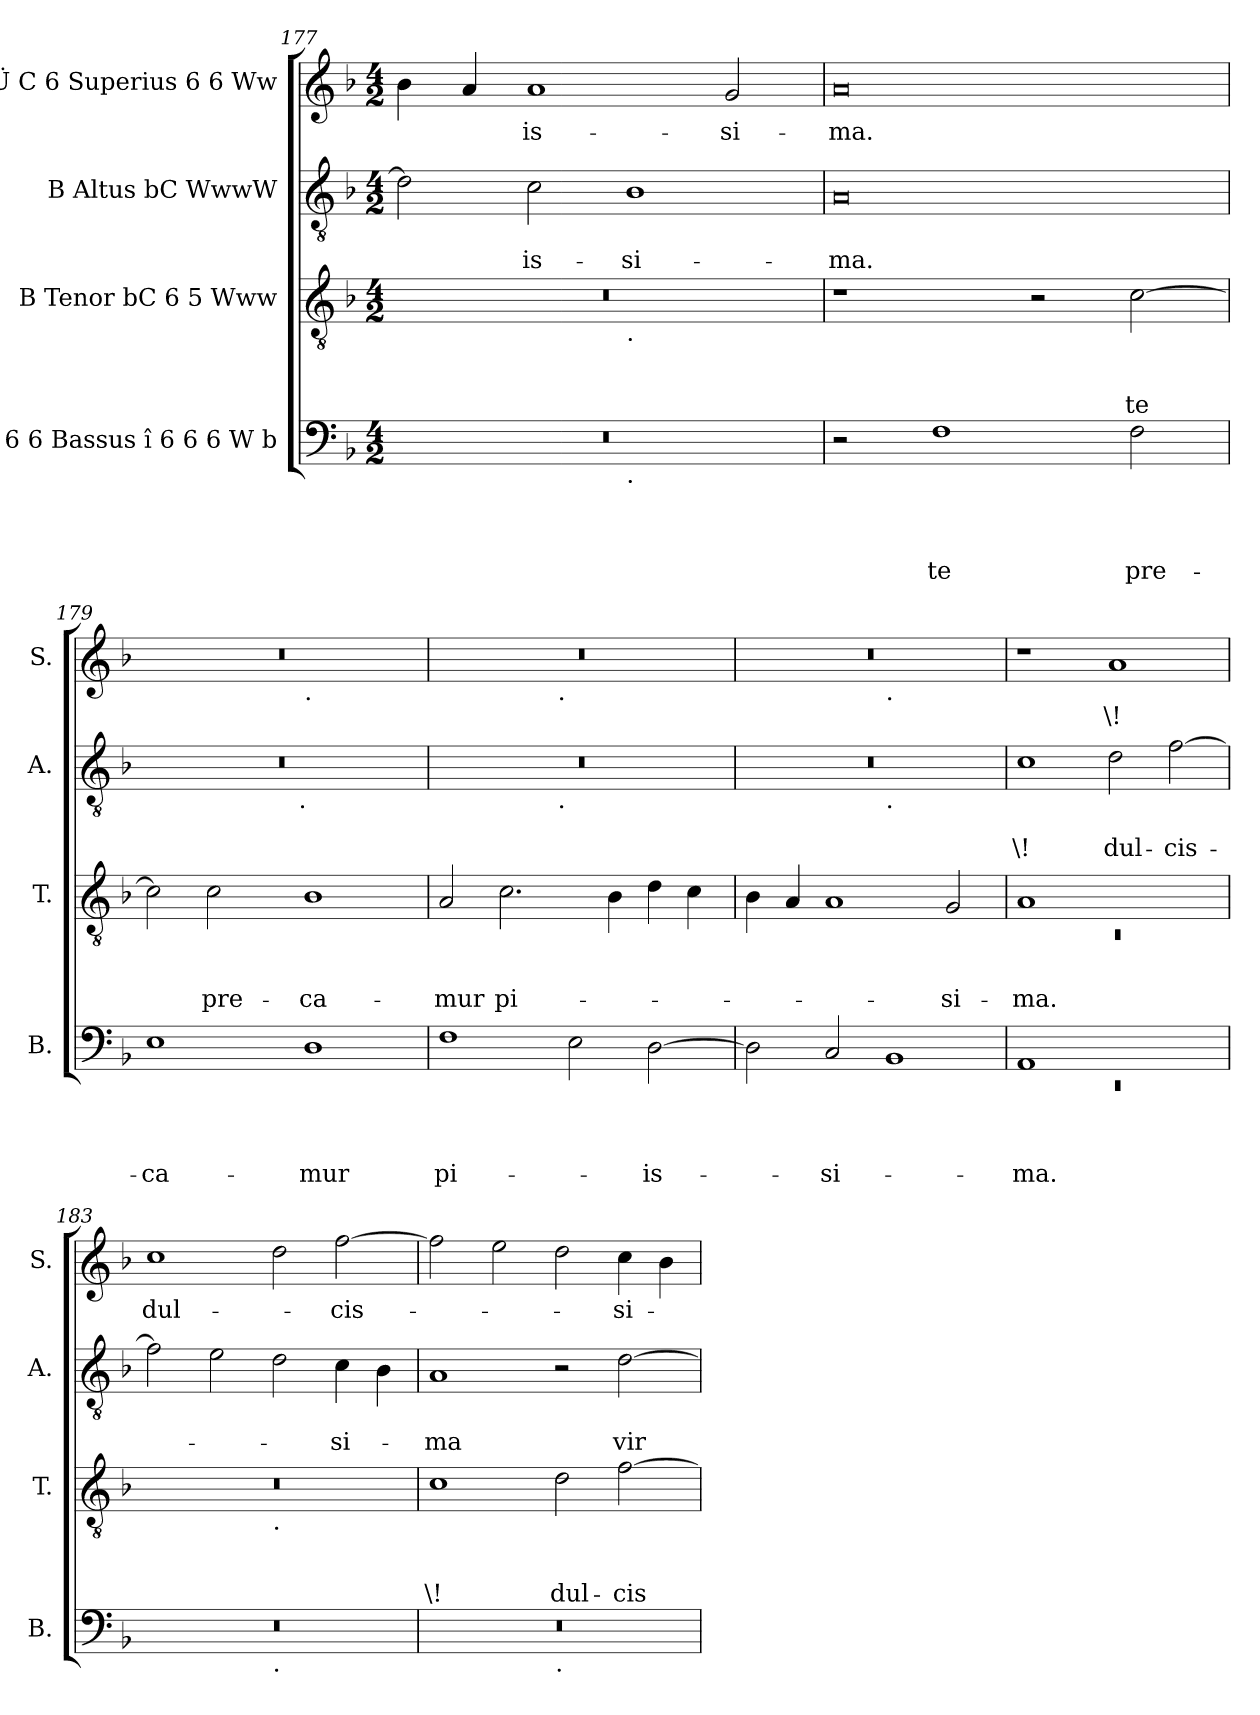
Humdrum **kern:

**kern	**text	**text	**text	**text	**kern	**text	**text	**text	**kern	**text	**text	**kern	**text
*part4	*part4	*part4	*part4	*part4	*part3	*part3	*part3	*part3	*part2	*part2	*part2	*part1	*part1
*staff4	*staff4	*staff4	*staff4	*staff4	*staff3	*staff3	*staff3	*staff3	*staff2	*staff2	*staff2	*staff1	*staff1
*I"C 6 6 Bassus î 6 6 6 W b	*	*	*	*	*I"B Tenor bC 6 5 Www	*	*	*	*I"B Altus bC WwwW	*	*	*I"b Ü C 6 Superius 6 6 Ww	*
*I'B.	*	*	*	*	*I'T.	*	*	*	*I'A.	*	*	*I'S.	*
*clefF4	*	*	*	*	*clefGv2	*	*	*	*clefGv2	*	*	*clefG2	*
*k[b-]	*	*	*	*	*k[b-]	*	*	*	*k[b-]	*	*	*k[b-]	*
*F:	*	*	*	*	*F:	*	*	*	*F:	*	*	*F:	*
*M4/2	*	*	*	*	*M4/2	*	*	*	*M4/2	*	*	*M4/2	*
=177	=177	=177	=177	=177	=177	=177	=177	=177	=177	=177	=177	=177	=177
*^	*	*	*	*	*^	*	*	*	*	*	*	*	*
0r	1ryy	.	.	.	.	0r	1ryy	.	.	.	2d\]	.	.	4b-\	.
.	.	.	.	.	.	.	.	.	.	.	.	.	.	4a/	.
!	!	!	!	!	!	!	!	!	!	!	!	!	!LO:LY:b	!	!LO:LY:b
.	.	.	.	.	.	.	.	.	.	.	2c\	.	-is-	1a	-is-
!	!	!	!	!	!	!	!LO:TX:b:t=.	!	!	!	!	!	!	!	!
!	!LO:TX:b:t=.	!	!	!	!	!	!	!	!	!	!	!	!	!	!
!	!	!	!	!	!	!	!	!	!	!	!	!	!LO:LY:b	!	!
.	1ryy	.	.	.	.	.	1ryy	.	.	.	1B-	.	-si-	.	.
!	!	!	!	!	!	!	!	!	!	!	!	!	!	!	!LO:LY:b
.	.	.	.	.	.	.	.	.	.	.	.	.	.	2g/	-si-
=178	=178	=178	=178	=178	=178	=178	=178	=178	=178	=178	=178	=178	=178	=178	=178
!	!	!	!	!	!	!	!	!	!	!	!	!	!LO:LY:b	!	!LO:LY:b
*v	*v	*	*	*	*	*	*	*	*	*	*	*	*	*	*
*	*	*	*	*	*v	*v	*	*	*	*	*	*	*	*
2r	.	.	.	.	1r	.	.	.	0A	.	-ma.	0a	-ma.
!	!	!	!	!LO:LY:b	!	!	!	!	!	!	!	!	!
1F	.	.	.	te	.	.	.	.	.	.	.	.	.
.	.	.	.	.	2r	.	.	.	.	.	.	.	.
!	!	!	!	!LO:LY:b	!	!	!	!LO:LY:b	!	!	!	!	!
2F\	.	.	.	pre-	[>2c\	.	.	te	.	.	.	.	.
=179	=179	=179	=179	=179	=179	=179	=179	=179	=179	=179	=179	=179	=179
!	!	!	!	!LO:LY:b	!	!	!	!	!	!	!	!	!
*	*	*	*	*	*	*	*	*	*^	*	*	*^	*
1E	.	.	.	-ca-	2c\]	.	.	.	0r	3%2ryy	.	.	0r	1ryy	.
!	!	!	!	!	!	!	!	!LO:LY:b	!	!	!	!	!	!	!
.	.	.	.	.	2c\	.	.	pre-	.	.	.	.	.	.	.
.	.	.	.	.	.	.	.	.	.	6ryy	.	.	.	.	.
.	.	.	.	.	.	.	.	.	.	12...ryy	.	.	.	.	.
!	!	!	!	!	!	!	!	!	!	!LO:TX:b:t=.	!	!	!	!	!
.	.	.	.	.	.	.	.	.	.	3%2ryy	.	.	.	.	.
!	!	!	!	!	!	!	!	!	!	!	!	!	!	!LO:TX:b:t=.	!
!	!	!	!	!LO:LY:b	!	!	!	!LO:LY:b	!	!	!	!	!	!	!
1D	.	.	.	-mur	1B-	.	.	-ca-	.	.	.	.	.	1ryy	.
.	.	.	.	.	.	.	.	.	.	3ryy	.	.	.	.	.
.	.	.	.	.	.	.	.	.	.	96ryy	.	.	.	.	.
=180	=180	=180	=180	=180	=180	=180	=180	=180	=180	=180	=180	=180	=180	=180	=180
!	!	!	!	!LO:LY:b	!	!	!	!LO:LY:b	!	!	!	!	!	!	!
1F	.	.	.	pi-	2A/	.	.	-mur	0r	2ryy	.	.	0r	2ryy	.
!	!	!	!	!	!	!	!	!LO:LY:b	!	!	!	!	!	!	!
.	.	.	.	.	2.c\	.	.	pi-	.	4...ryy	.	.	.	4...ryy	.
!	!	!	!	!	!	!	!	!	!	!	!	!	!	!LO:TX:b:t=.	!
!	!	!	!	!	!	!	!	!	!	!LO:TX:b:t=.	!	!	!	!	!
.	.	.	.	.	.	.	.	.	.	1ryy	.	.	.	1ryy	.
2E\	.	.	.	.	.	.	.	.	.	.	.	.	.	.	.
.	.	.	.	.	4B-\	.	.	.	.	.	.	.	.	.	.
!	!	!	!	!LO:LY:b	!	!	!	!	!	!	!	!	!	!	!
[>2D\	.	.	.	-is-	4d\	.	.	.	.	.	.	.	.	.	.
.	.	.	.	.	4c\	.	.	.	.	.	.	.	.	.	.
.	.	.	.	.	.	.	.	.	.	32ryy	.	.	.	32ryy	.
!!LO:PB:g=z	!!
=181	=181	=181	=181	=181	=181	=181	=181	=181	=181	=181	=181	=181	=181	=181	=181
2D\]	.	.	.	.	4B-\	.	.	.	0r	1ryy	.	.	0r	1ryy	.
.	.	.	.	.	4A/	.	.	.	.	.	.	.	.	.	.
!	!	!	!	!LO:LY:b	!	!	!	!	!	!	!	!	!	!	!
2C/	.	.	.	-si-	1A	.	.	.	.	.	.	.	.	.	.
!	!	!	!	!	!	!	!	!	!	!	!	!	!	!LO:TX:b:t=.	!
!	!	!	!	!	!	!	!	!	!	!LO:TX:b:t=.	!	!	!	!	!
1BB-	.	.	.	.	.	.	.	.	.	1ryy	.	.	.	1ryy	.
!	!	!	!	!	!	!	!	!LO:LY:b	!	!	!	!	!	!	!
.	.	.	.	.	2G/	.	.	-si-	.	.	.	.	.	.	.
=182	=182	=182	=182	=182	=182	=182	=182	=182	=182	=182	=182	=182	=182	=182	=182
*^	*	*	*	*	*^	*	*	*	*	*	*	*	*	*	*
!	!LO:N:vis=1	!	!	!	!LO:LY:b	!	!LO:N:vis=1	!	!	!LO:LY:b	!	!	!	!LO:LY:b	!	!	!
*	*	*	*	*	*	*	*	*	*	*	*v	*v	*	*	*	*	*
*	*	*	*	*	*	*	*	*	*	*	*	*	*	*v	*v	*
1AA	0rEE	.	.	.	-ma.	1A	0rC	.	.	-ma.	1c	.	\!	1r	.
!	!	!	!	!	!	!	!	!	!	!	!	!	!LO:LY:b	!	!LO:LY:b
1ryy	.	.	.	.	.	1ryy	.	.	.	.	2d\	.	dul-	1a	\!
!	!	!	!	!	!	!	!	!	!	!	!	!	!LO:LY:b	!	!
.	.	.	.	.	.	.	.	.	.	.	[>2f\	.	-cis-	.	.
=183	=183	=183	=183	=183	=183	=183	=183	=183	=183	=183	=183	=183	=183	=183	=183
!	!	!	!	!	!	!	!	!	!	!	!	!	!	!	!LO:LY:b
0r	1ryy	.	.	.	.	0r	1ryy	.	.	.	2f\]	.	.	1cc	dul-
.	.	.	.	.	.	.	.	.	.	.	2e\	.	.	.	.
!	!	!	!	!	!	!	!LO:TX:b:t=.	!	!	!	!	!	!	!	!
!	!LO:TX:b:t=.	!	!	!	!	!	!	!	!	!	!	!	!	!	!
.	1ryy	.	.	.	.	.	1ryy	.	.	.	2d\	.	.	2dd\	.
!	!	!	!	!	!	!	!	!	!	!	!	!	!LO:LY:b	!	!LO:LY:b
.	.	.	.	.	.	.	.	.	.	.	4c\	.	-si-	[>2ff\	-cis-
.	.	.	.	.	.	.	.	.	.	.	4B-\	.	.	.	.
=184	=184	=184	=184	=184	=184	=184	=184	=184	=184	=184	=184	=184	=184	=184	=184
!	!	!	!	!	!	!	!	!	!	!LO:LY:b	!	!	!LO:LY:b	!	!
*	*	*	*	*	*	*v	*v	*	*	*	*	*	*	*	*
0r	1ryy	.	.	.	.	1c	.	.	\!	1A	.	-ma	2ff\]	.
.	.	.	.	.	.	.	.	.	.	.	.	.	2ee\	.
!	!LO:TX:b:t=.	!	!	!	!	!	!	!	!	!	!	!	!	!
!	!	!	!	!	!	!	!	!	!LO:LY:b	!	!	!	!	!
.	1ryy	.	.	.	.	2d\	.	.	dul-	2r	.	.	2dd\	.
!	!	!	!	!	!	!	!	!	!LO:LY:b	!	!	!LO:LY:b	!	!LO:LY:b
.	.	.	.	.	.	[>2f\	.	.	-cis-	[>2d\	.	vir-	4cc\	-si-
.	.	.	.	.	.	.	.	.	.	.	.	.	4b-\	.
*v	*v	*	*	*	*	*	*	*	*	*	*	*	*	*
=	=	=	=	=	=	=	=	=	=	=	=	=	=
*-	*-	*-	*-	*-	*-	*-	*-	*-	*-	*-	*-	*-	*-
